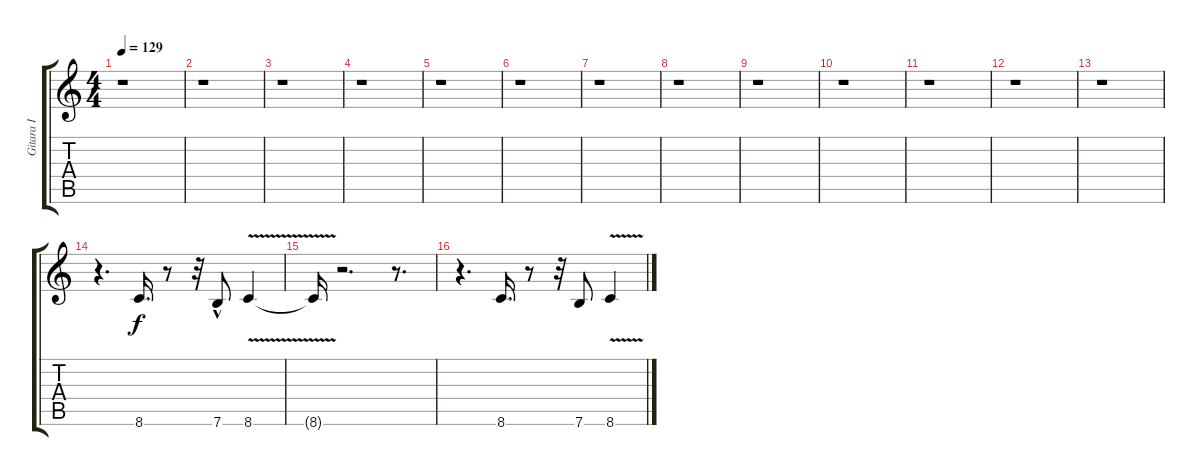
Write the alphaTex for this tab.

\track ("Gitara I" "Gitara I") {instrument distortionguitar}
\staff {score tabs}
\tuning (E4 B3 G3 D3 A2 E2) {hide}
\ts (4 4)
\tempo 129
\clef g2
\ks c
r.1{dy fff} |
r.1 |
r.1 |
r.1 |
r.1 |
r.1 |
r.1 |
r.1 |
r.1 |
r.1 |
r.1 |
r.1 |
r.1 |
r.4{d} 8.6.16{d dy f} r.8 r.32 7.6{hac}.8 8.6{v}.4 |
8.6{t}.16 r.2{d} r.8{d} |
r.4{d} 8.6.16{d} r.8 r.32 7.6.8 8.6{v}.4
